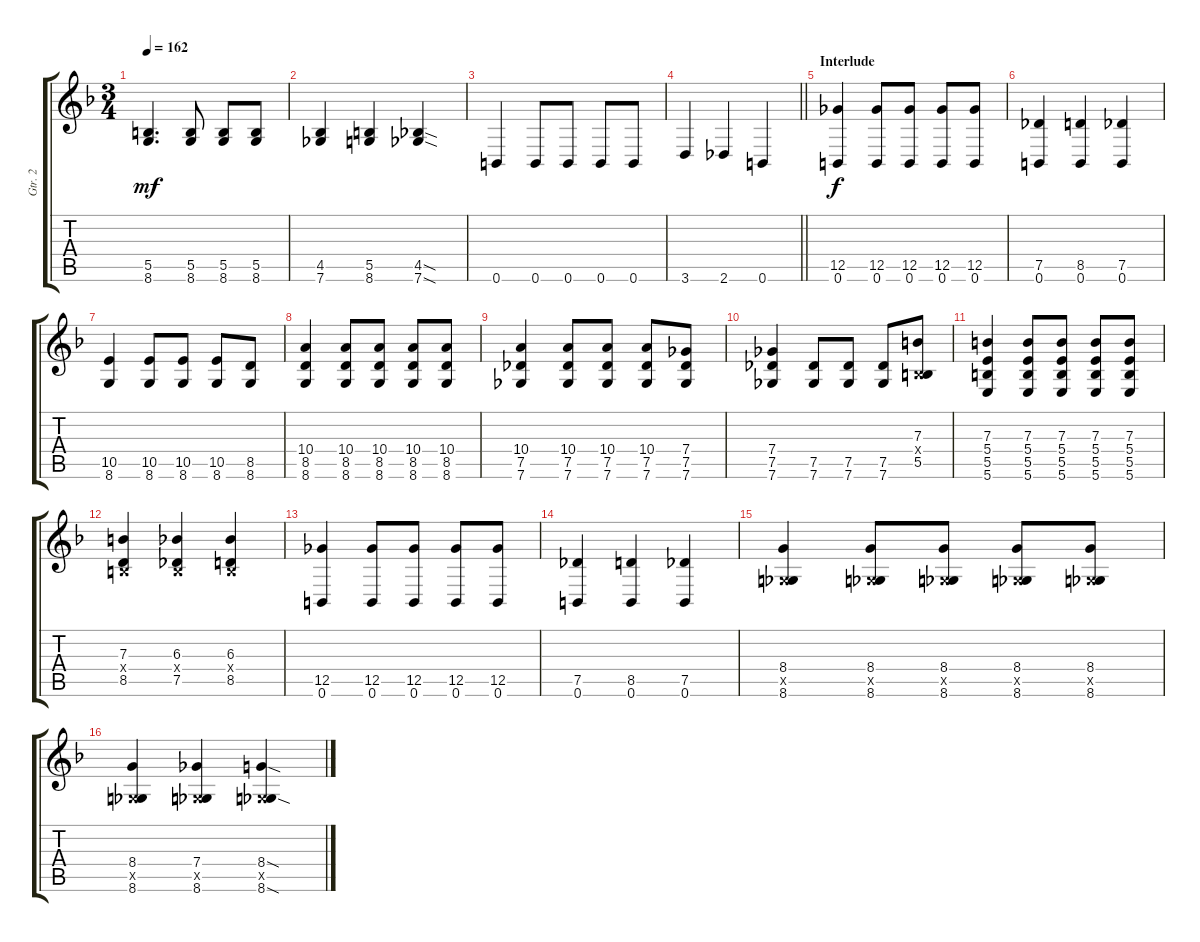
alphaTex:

\track ("Gtr. 2" "Gtr. 2") {instrument distortionguitar}
\staff {score tabs}
\tuning (Db4 Ab3 E3 B2 Gb2 B1) {hide}
\ts (3 4)
\tempo 162
\clef g2
\ks dminor
(5.5 8.6).4{d dy mf} (5.5 8.6).8 (5.5 8.6).8 (5.5 8.6).8 |
(4.5 7.6).4 (5.5 8.6).4 (4.5{sod} 7.6{sod}).4 |
0.6.4 0.6.8 0.6.8 0.6.8 0.6.8 |
\barLineRight lightlight
3.6.4 2.6.4 0.6.4 |
\section ("" "Interlude")
(12.5 0.6).4{dy f} (12.5 0.6).8 (12.5 0.6).8 (12.5 0.6).8 (12.5 0.6).8 |
(7.5 0.6).4 (8.5 0.6).4 (7.5 0.6).4 |
(10.5 8.6).4 (10.5 8.6).8 (10.5 8.6).8 (10.5 8.6).8 (8.5 8.6).8 |
(10.4 8.5 8.6).4 (10.4 8.5 8.6).8 (10.4 8.5 8.6).8 (10.4 8.5 8.6).8 (10.4 8.5 8.6).8 |
(10.4 7.5 7.6).4 (10.4 7.5 7.6).8 (10.4 7.5 7.6).8 (10.4 7.5 7.6).8 (7.4 7.5 7.6).8 |
(7.4 7.5 7.6).4 (7.5 7.6).8 (7.5 7.6).8 (7.5 7.6).8 (7.3 0.4{x} 5.5).8 |
(7.3 5.4 5.5 5.6).4 (7.3 5.4 5.5 5.6).8 (7.3 5.4 5.5 5.6).8 (7.3 5.4 5.5 5.6).8 (7.3 5.4 5.5 5.6).8 |
(7.3 0.4{x} 8.5).4 (6.3 0.4{x} 7.5).4 (6.3 0.4{x} 8.5).4 |
(12.5 0.6).4 (12.5 0.6).8 (12.5 0.6).8 (12.5 0.6).8 (12.5 0.6).8 |
(7.5 0.6).4 (8.5 0.6).4 (7.5 0.6).4 |
(8.4 0.5{x} 8.6).4 (8.4 0.5{x} 8.6).8 (8.4 0.5{x} 8.6).8 (8.4 0.5{x} 8.6).8 (8.4 0.5{x} 8.6).8 |
(8.4 0.5{x} 8.6).4 (7.4 0.5{x} 8.6).4 (8.4{sod} 0.5{x} 8.6{sod}).4
